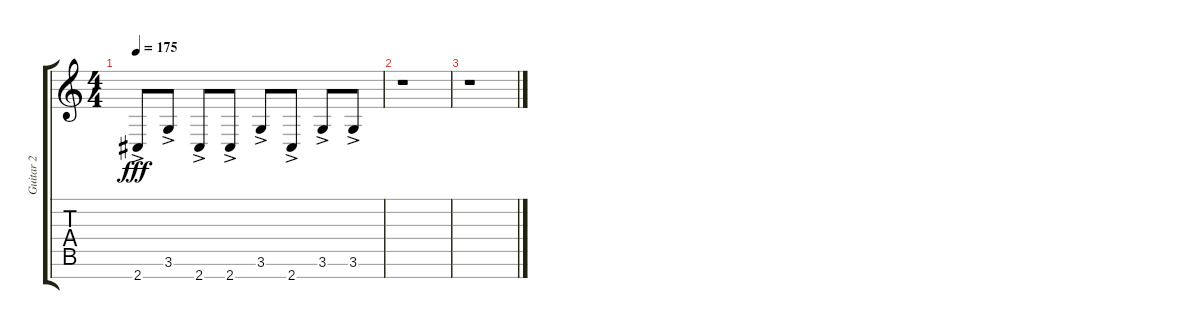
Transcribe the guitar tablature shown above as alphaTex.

\track ("Guitar 2" "Guitar 2") {instrument overdrivenguitar}
\staff {score tabs}
\tuning (E4 B3 G3 D3 A2 E2 B1) {hide}
\ts (4 4)
\tempo 175
\clef g2
\ks c
2.7{ac}.8{dy fff} 3.6{ac}.8 2.7{ac}.8 2.7{ac}.8 3.6{ac}.8 2.7{ac}.8 3.6{ac}.8 3.6{ac}.8 |
r.1 |
r.1
